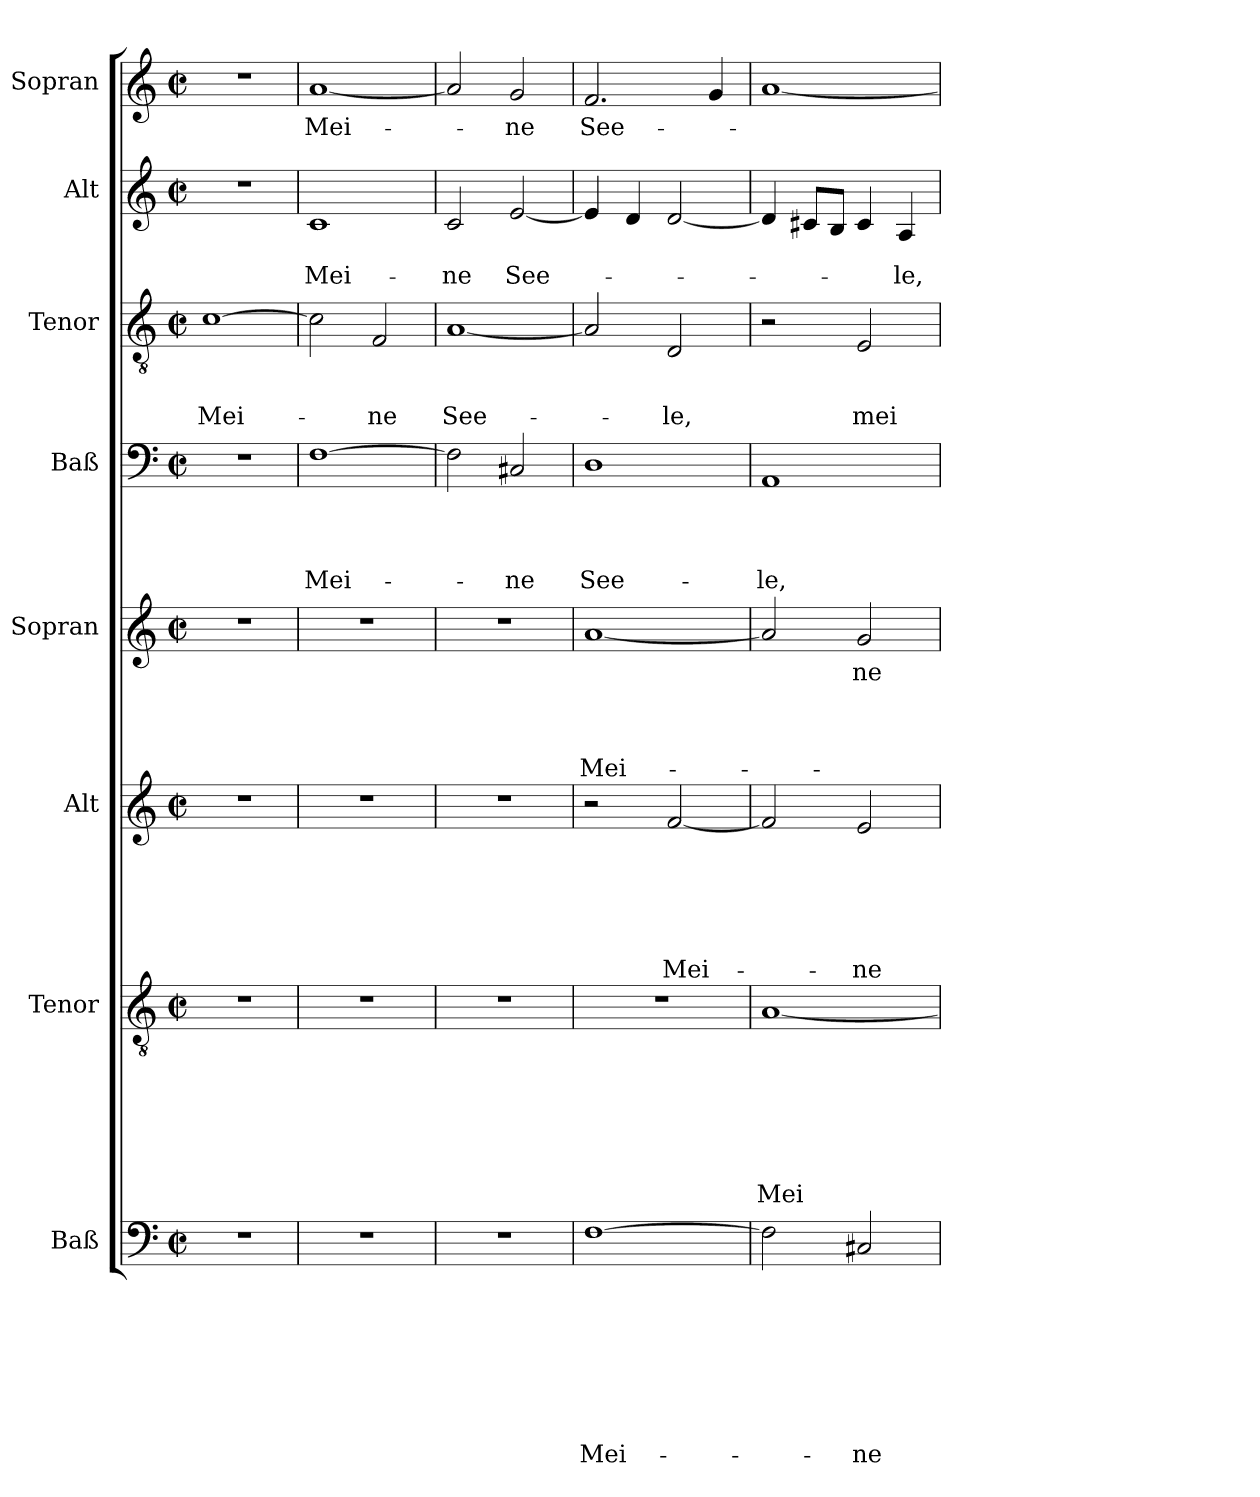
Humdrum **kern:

**kern	**text	**text	**text	**text	**text	**text	**text	**text	**kern	**text	**text	**text	**text	**text	**text	**text	**kern	**text	**text	**text	**text	**text	**text	**kern	**text	**text	**text	**text	**text	**kern	**text	**text	**text	**text	**kern	**text	**text	**text	**kern	**text	**text	**kern	**text
*part8	*part8	*part8	*part8	*part8	*part8	*part8	*part8	*part8	*part7	*part7	*part7	*part7	*part7	*part7	*part7	*part7	*part6	*part6	*part6	*part6	*part6	*part6	*part6	*part5	*part5	*part5	*part5	*part5	*part5	*part4	*part4	*part4	*part4	*part4	*part3	*part3	*part3	*part3	*part2	*part2	*part2	*part1	*part1
*staff8	*staff8	*staff8	*staff8	*staff8	*staff8	*staff8	*staff8	*staff8	*staff7	*staff7	*staff7	*staff7	*staff7	*staff7	*staff7	*staff7	*staff6	*staff6	*staff6	*staff6	*staff6	*staff6	*staff6	*staff5	*staff5	*staff5	*staff5	*staff5	*staff5	*staff4	*staff4	*staff4	*staff4	*staff4	*staff3	*staff3	*staff3	*staff3	*staff2	*staff2	*staff2	*staff1	*staff1
*I"Baß	*	*	*	*	*	*	*	*	*I"Tenor	*	*	*	*	*	*	*	*I"Alt	*	*	*	*	*	*	*I"Sopran	*	*	*	*	*	*I"Baß	*	*	*	*	*I"Tenor	*	*	*	*I"Alt	*	*	*I"Sopran	*
*clefF4	*	*	*	*	*	*	*	*	*clefGv2	*	*	*	*	*	*	*	*clefG2	*	*	*	*	*	*	*clefG2	*	*	*	*	*	*clefF4	*	*	*	*	*clefGv2	*	*	*	*clefG2	*	*	*clefG2	*
*k[]	*	*	*	*	*	*	*	*	*k[]	*	*	*	*	*	*	*	*k[]	*	*	*	*	*	*	*k[]	*	*	*	*	*	*k[]	*	*	*	*	*k[]	*	*	*	*k[]	*	*	*k[]	*
*C:	*	*	*	*	*	*	*	*	*C:	*	*	*	*	*	*	*	*C:	*	*	*	*	*	*	*C:	*	*	*	*	*	*C:	*	*	*	*	*C:	*	*	*	*C:	*	*	*C:	*
*M2/2	*	*	*	*	*	*	*	*	*M2/2	*	*	*	*	*	*	*	*M2/2	*	*	*	*	*	*	*M2/2	*	*	*	*	*	*M2/2	*	*	*	*	*M2/2	*	*	*	*M2/2	*	*	*M2/2	*
*met(c|)	*	*	*	*	*	*	*	*	*met(c|)	*	*	*	*	*	*	*	*met(c|)	*	*	*	*	*	*	*met(c|)	*	*	*	*	*	*met(c|)	*	*	*	*	*met(c|)	*	*	*	*met(c|)	*	*	*met(c|)	*
=1	=1	=1	=1	=1	=1	=1	=1	=1	=1	=1	=1	=1	=1	=1	=1	=1	=1	=1	=1	=1	=1	=1	=1	=1	=1	=1	=1	=1	=1	=1	=1	=1	=1	=1	=1	=1	=1	=1	=1	=1	=1	=1	=1
1r	.	.	.	.	.	.	.	.	1r	.	.	.	.	.	.	.	1r	.	.	.	.	.	.	1r	.	.	.	.	.	1r	.	.	.	.	[1c	.	.	Mei-	1r	.	.	1r	.
=2	=2	=2	=2	=2	=2	=2	=2	=2	=2	=2	=2	=2	=2	=2	=2	=2	=2	=2	=2	=2	=2	=2	=2	=2	=2	=2	=2	=2	=2	=2	=2	=2	=2	=2	=2	=2	=2	=2	=2	=2	=2	=2	=2
1r	.	.	.	.	.	.	.	.	1r	.	.	.	.	.	.	.	1r	.	.	.	.	.	.	1r	.	.	.	.	.	[1F	.	.	.	Mei-	2c\]	.	.	.	1c	.	Mei-	[1a	Mei-
.	.	.	.	.	.	.	.	.	.	.	.	.	.	.	.	.	.	.	.	.	.	.	.	.	.	.	.	.	.	.	.	.	.	.	2F/	.	.	-ne	.	.	.	.	.
=3	=3	=3	=3	=3	=3	=3	=3	=3	=3	=3	=3	=3	=3	=3	=3	=3	=3	=3	=3	=3	=3	=3	=3	=3	=3	=3	=3	=3	=3	=3	=3	=3	=3	=3	=3	=3	=3	=3	=3	=3	=3	=3	=3
1r	.	.	.	.	.	.	.	.	1r	.	.	.	.	.	.	.	1r	.	.	.	.	.	.	1r	.	.	.	.	.	2F\]	.	.	.	.	[1A	.	.	See-	2c/	.	-ne	2a/]	.
.	.	.	.	.	.	.	.	.	.	.	.	.	.	.	.	.	.	.	.	.	.	.	.	.	.	.	.	.	.	2C#X/	.	.	.	-ne	.	.	.	.	[2e/	.	See-	2g/	-ne
=4	=4	=4	=4	=4	=4	=4	=4	=4	=4	=4	=4	=4	=4	=4	=4	=4	=4	=4	=4	=4	=4	=4	=4	=4	=4	=4	=4	=4	=4	=4	=4	=4	=4	=4	=4	=4	=4	=4	=4	=4	=4	=4	=4
[1F	.	.	.	.	.	.	.	Mei-	1r	.	.	.	.	.	.	.	2r	.	.	.	.	.	.	[1a	.	.	.	.	Mei-	1D	.	.	.	See-	2A/]	.	.	.	4e/]	.	.	2.f/	See-
.	.	.	.	.	.	.	.	.	.	.	.	.	.	.	.	.	.	.	.	.	.	.	.	.	.	.	.	.	.	.	.	.	.	.	.	.	.	.	4d/	.	.	.	.
.	.	.	.	.	.	.	.	.	.	.	.	.	.	.	.	.	[2f/	.	.	.	.	.	Mei-	.	.	.	.	.	.	.	.	.	.	.	2D/	.	.	-le,	[2d/	.	.	.	.
.	.	.	.	.	.	.	.	.	.	.	.	.	.	.	.	.	.	.	.	.	.	.	.	.	.	.	.	.	.	.	.	.	.	.	.	.	.	.	.	.	.	4g/	.
=5	=5	=5	=5	=5	=5	=5	=5	=5	=5	=5	=5	=5	=5	=5	=5	=5	=5	=5	=5	=5	=5	=5	=5	=5	=5	=5	=5	=5	=5	=5	=5	=5	=5	=5	=5	=5	=5	=5	=5	=5	=5	=5	=5
2F\]	.	.	.	.	.	.	.	.	[1A	.	.	.	.	.	.	Mei-	2f/]	.	.	.	.	.	.	2a/]	.	.	.	.	.	1AA	.	.	.	-le,	2r	.	.	.	4d/]	.	.	[1a	.
.	.	.	.	.	.	.	.	.	.	.	.	.	.	.	.	.	.	.	.	.	.	.	.	.	.	.	.	.	.	.	.	.	.	.	.	.	.	.	8c#X/L	.	.	.	.
.	.	.	.	.	.	.	.	.	.	.	.	.	.	.	.	.	.	.	.	.	.	.	.	.	.	.	.	.	.	.	.	.	.	.	.	.	.	.	8B/J	.	.	.	.
2C#X/	.	.	.	.	.	.	.	-ne	.	.	.	.	.	.	.	.	2e/	.	.	.	.	.	-ne	2g/	ne	.	.	.	.	.	.	.	.	.	2E/	.	.	mei-	4c#/	.	.	.	.
.	.	.	.	.	.	.	.	.	.	.	.	.	.	.	.	.	.	.	.	.	.	.	.	.	.	.	.	.	.	.	.	.	.	.	.	.	.	.	4A/	.	-le,	.	.
=	=	=	=	=	=	=	=	=	=	=	=	=	=	=	=	=	=	=	=	=	=	=	=	=	=	=	=	=	=	=	=	=	=	=	=	=	=	=	=	=	=	=	=
*-	*-	*-	*-	*-	*-	*-	*-	*-	*-	*-	*-	*-	*-	*-	*-	*-	*-	*-	*-	*-	*-	*-	*-	*-	*-	*-	*-	*-	*-	*-	*-	*-	*-	*-	*-	*-	*-	*-	*-	*-	*-	*-	*-
